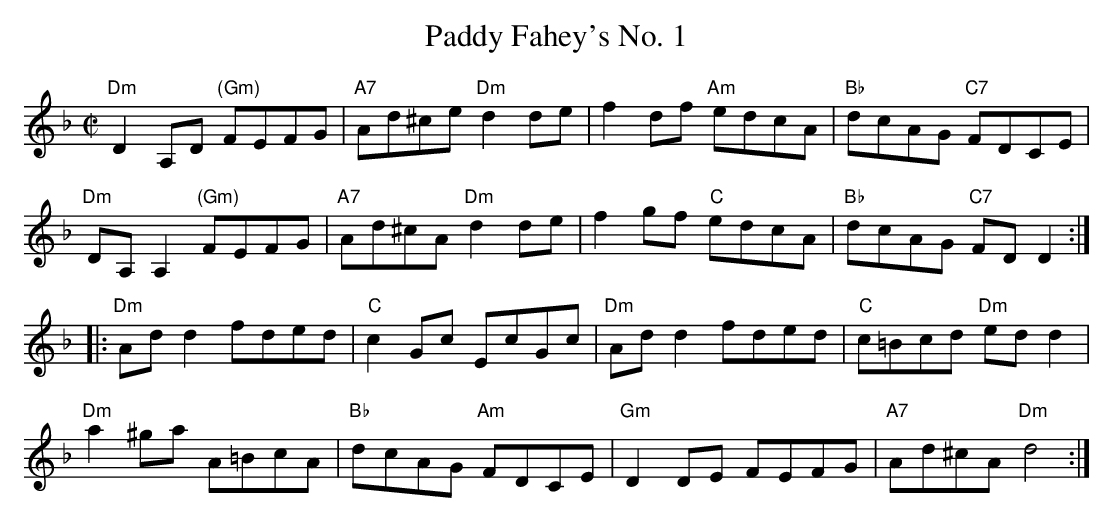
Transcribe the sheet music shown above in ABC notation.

X:1
T:Paddy Fahey's No. 1
M:C|
K:Dm
"Dm"D2A,D "(Gm)"FEFG|"A7"Ad^ce "Dm"d2de|f2df "Am"edcA|"Bb"dcAG "C7"FDCE|
"Dm"DA,A,2 "(Gm)"FEFG|"A7"Ad^cA  "Dm"d2de|f2gf "C"edcA|"Bb"dcAG "C7"FDD2:|
|: "Dm"Add2 fded|"C"c2Gc EcGc|"Dm"Add2 fded|"C"c=Bcd "Dm"edd2|
"Dm"a2^ga A=BcA|"Bb"dcAG "Am"FDCE|"Gm"D2DE FEFG|"A7"Ad^cA "Dm"d4 :|
